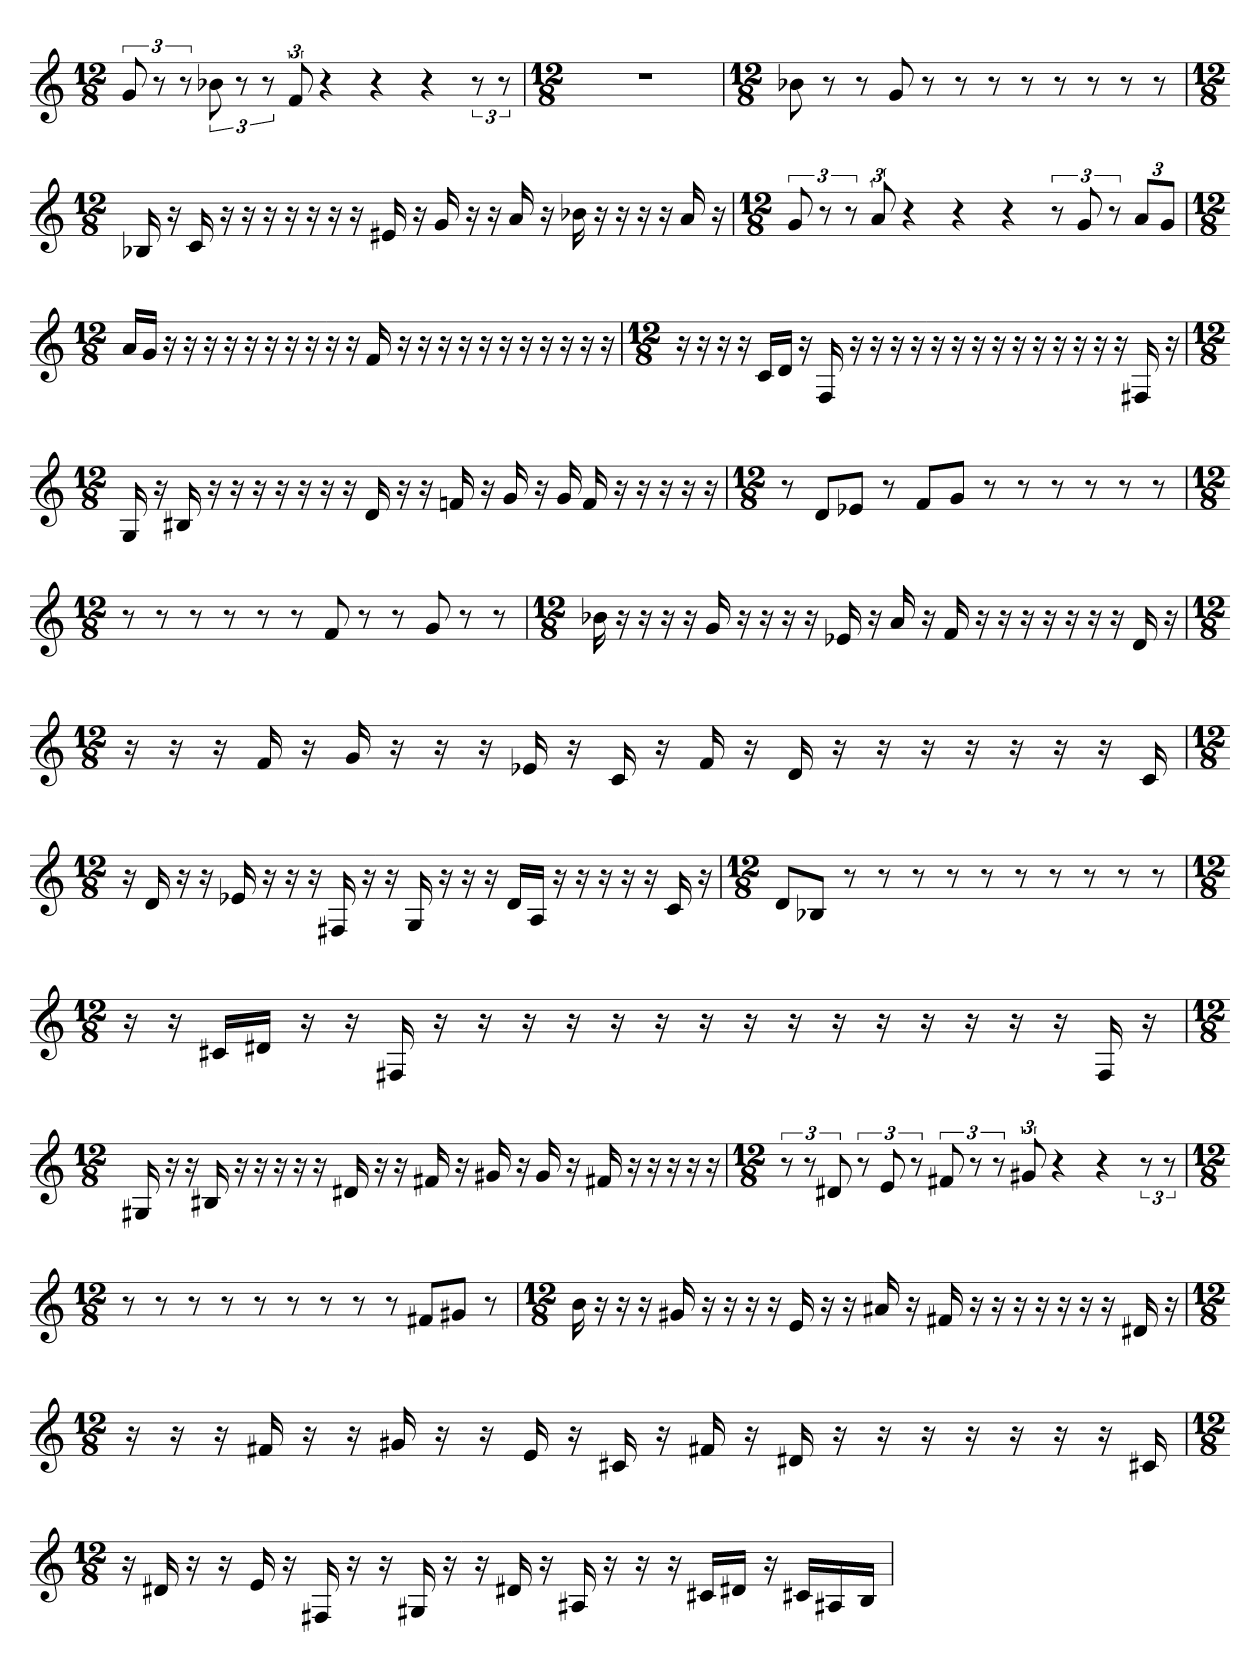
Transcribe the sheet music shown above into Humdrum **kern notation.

**kern
*part1
*staff1
*M12/8
=
12g
12r
12r
12b-X
12r
12r
12f
4r
4r
4r
12r
12r
=
*M12/8
1.r
=
*M12/8
8b-X
8r
8r
8g
8r
8r
8r
8r
8r
8r
8r
8r
=
*M12/8
16B-X
16r
16c
16r
16r
16r
16r
16r
16r
16r
16e#X
16r
16g
16r
16r
16a
16r
16b-X
16r
16r
16r
16r
16a
16r
=
*M12/8
12g
12r
12r
12a
4r
4r
4r
12r
12g
12r
12aL
12gJ
=
*M12/8
16aLL
16gJJ
16r
16r
16r
16r
16r
16r
16r
16r
16r
16r
16f
16r
16r
16r
16r
16r
16r
16r
16r
16r
16r
16r
=
*M12/8
16r
16r
16r
16r
16cLL
16dJJ
16r
16F
16r
16r
16r
16r
16r
16r
16r
16r
16r
16r
16r
16r
16r
16r
16F#X
16r
=
*M12/8
16G
16r
16B#X
16r
16r
16r
16r
16r
16r
16r
16d
16r
16r
16fn
16r
16g
16r
16g
16f
16r
16r
16r
16r
16r
=
*M12/8
8r
8dL
8e-XJ
8r
8fL
8gJ
8r
8r
8r
8r
8r
8r
=
*M12/8
8r
8r
8r
8r
8r
8r
8f
8r
8r
8g
8r
8r
=
*M12/8
16b-X
16r
16r
16r
16r
16g
16r
16r
16r
16r
16e-X
16r
16a
16r
16f
16r
16r
16r
16r
16r
16r
16r
16d
16r
=
*M12/8
16r
16r
16r
16f
16r
16g
16r
16r
16r
16e-X
16r
16c
16r
16f
16r
16d
16r
16r
16r
16r
16r
16r
16r
16c
=
*M12/8
16r
16d
16r
16r
16e-X
16r
16r
16r
16F#X
16r
16r
16G
16r
16r
16r
16dLL
16AJJ
16r
16r
16r
16r
16r
16c
16r
=
*M12/8
8dL
8B-XJ
8r
8r
8r
8r
8r
8r
8r
8r
8r
8r
=
*M12/8
16r
16r
16c#XLL
16d#XJJ
16r
16r
16F#X
16r
16r
16r
16r
16r
16r
16r
16r
16r
16r
16r
16r
16r
16r
16r
16F#
16r
=
*M12/8
16G#X
16r
16r
16B#X
16r
16r
16r
16r
16r
16d#X
16r
16r
16f#X
16r
16g#X
16r
16g#
16r
16f#X
16r
16r
16r
16r
16r
=
*M12/8
12r
12r
12d#X
12r
12e
12r
12f#X
12r
12r
12g#X
4r
4r
12r
12r
=
*M12/8
8r
8r
8r
8r
8r
8r
8r
8r
8r
8f#XL
8g#XJ
8r
=
*M12/8
16b
16r
16r
16r
16g#X
16r
16r
16r
16r
16e
16r
16r
16a#X
16r
16f#X
16r
16r
16r
16r
16r
16r
16r
16d#X
16r
=
*M12/8
16r
16r
16r
16f#X
16r
16r
16g#X
16r
16r
16e
16r
16c#X
16r
16f#X
16r
16d#X
16r
16r
16r
16r
16r
16r
16r
16c#X
=
*M12/8
16r
16d#X
16r
16r
16e
16r
16F#X
16r
16r
16G#X
16r
16r
16d#X
16r
16A#X
16r
16r
16r
16c#XLL
16d#XJJ
16r
16c#XLL
16A#X
16BJJ
=
*-
